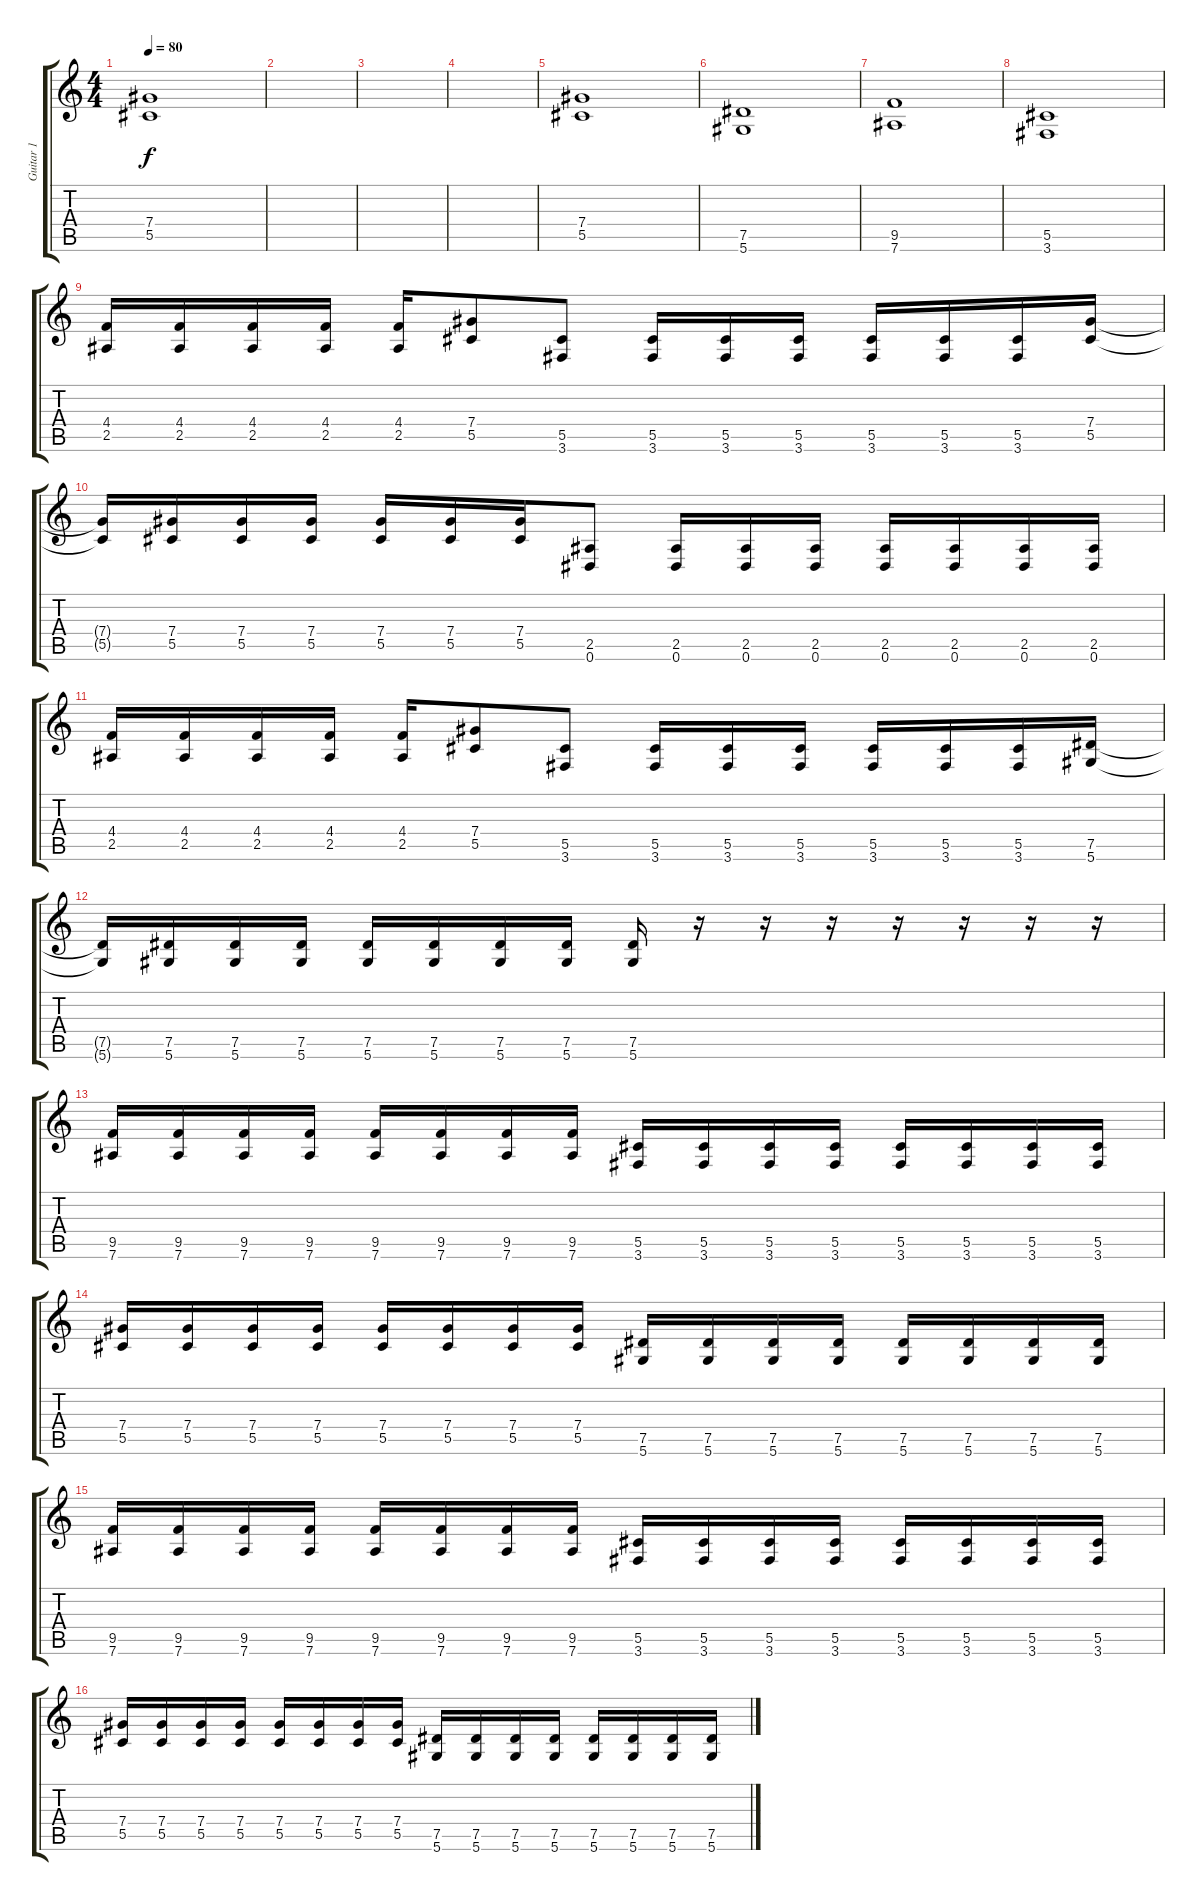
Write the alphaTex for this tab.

\track ("Guitar 1" "Guitar 1") {instrument distortionguitar}
\staff {score tabs}
\tuning (Eb4 Bb3 Gb3 Db3 Ab2 Eb2) {hide}
\ts (4 4)
\tempo 80
\clef g2
\ks c
(7.4 5.5).1{dy f} |
|
|
|
(7.4 5.5).1 |
(7.5 5.6).1 |
(9.5 7.6).1 |
(5.5 3.6).1 |
(4.4 2.5).16 (4.4 2.5).16 (4.4 2.5).16 (4.4 2.5).16 (4.4 2.5).16 (7.4 5.5).8 (5.5 3.6).8 (5.5 3.6).16 (5.5 3.6).16 (5.5 3.6).16 (5.5 3.6).16 (5.5 3.6).16 (5.5 3.6).16 (7.4 5.5).16 |
(7.4{t} 5.5{t}).16 (7.4 5.5).16 (7.4 5.5).16 (7.4 5.5).16 (7.4 5.5).16 (7.4 5.5).16 (7.4 5.5).16 (2.5 0.6).8 (2.5 0.6).16 (2.5 0.6).16 (2.5 0.6).16 (2.5 0.6).16 (2.5 0.6).16 (2.5 0.6).16 (2.5 0.6).16 |
(4.4 2.5).16 (4.4 2.5).16 (4.4 2.5).16 (4.4 2.5).16 (4.4 2.5).16 (7.4 5.5).8 (5.5 3.6).8 (5.5 3.6).16 (5.5 3.6).16 (5.5 3.6).16 (5.5 3.6).16 (5.5 3.6).16 (5.5 3.6).16 (7.5 5.6).16 |
(7.5{t} 5.6{t}).16 (7.5 5.6).16 (7.5 5.6).16 (7.5 5.6).16 (7.5 5.6).16 (7.5 5.6).16 (7.5 5.6).16 (7.5 5.6).16 (7.5 5.6).16 r.16 r.16 r.16 r.16 r.16 r.16 r.16 |
(9.5 7.6).16 (9.5 7.6).16 (9.5 7.6).16 (9.5 7.6).16 (9.5 7.6).16 (9.5 7.6).16 (9.5 7.6).16 (9.5 7.6).16 (5.5 3.6).16 (5.5 3.6).16 (5.5 3.6).16 (5.5 3.6).16 (5.5 3.6).16 (5.5 3.6).16 (5.5 3.6).16 (5.5 3.6).16 |
(7.4 5.5).16 (7.4 5.5).16 (7.4 5.5).16 (7.4 5.5).16 (7.4 5.5).16 (7.4 5.5).16 (7.4 5.5).16 (7.4 5.5).16 (7.5 5.6).16 (7.5 5.6).16 (7.5 5.6).16 (7.5 5.6).16 (7.5 5.6).16 (7.5 5.6).16 (7.5 5.6).16 (7.5 5.6).16 |
(9.5 7.6).16 (9.5 7.6).16 (9.5 7.6).16 (9.5 7.6).16 (9.5 7.6).16 (9.5 7.6).16 (9.5 7.6).16 (9.5 7.6).16 (5.5 3.6).16 (5.5 3.6).16 (5.5 3.6).16 (5.5 3.6).16 (5.5 3.6).16 (5.5 3.6).16 (5.5 3.6).16 (5.5 3.6).16 |
(7.4 5.5).16 (7.4 5.5).16 (7.4 5.5).16 (7.4 5.5).16 (7.4 5.5).16 (7.4 5.5).16 (7.4 5.5).16 (7.4 5.5).16 (7.5 5.6).16 (7.5 5.6).16 (7.5 5.6).16 (7.5 5.6).16 (7.5 5.6).16 (7.5 5.6).16 (7.5 5.6).16 (7.5 5.6).16
